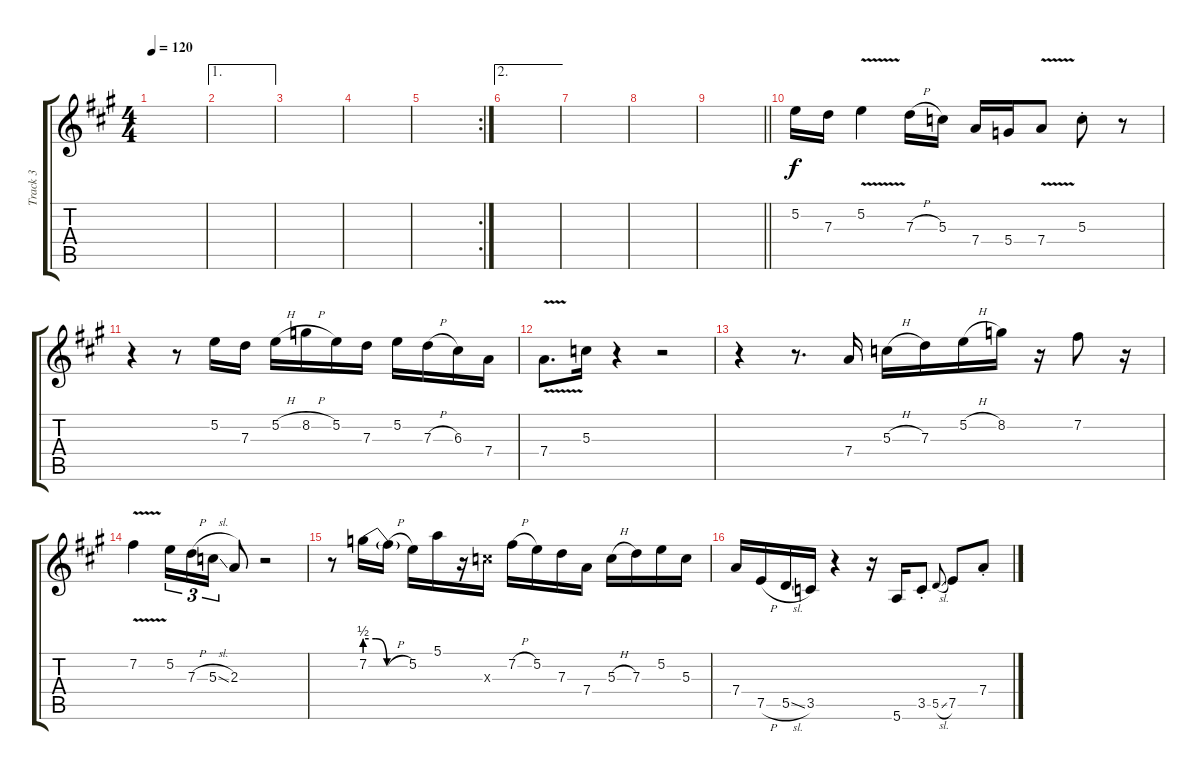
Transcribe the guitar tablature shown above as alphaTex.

\track ("Track 3" "Track 3") {instrument distortionguitar}
\staff {score tabs}
\tuning (E4 B3 G3 D3 A2 E2) {hide}
\ts (4 4)
\tempo 120
\clef g2
\ks a
|
\ae 1
|
|
|
\rc 2
|
\ae 2
|
|
|
\barLineRight lightlight
|
5.2.16 7.3.16 5.2{v}.4 7.3{h}.16 5.3.16 7.4.16 5.4.16 7.4{v}.8 5.3{st}.8 r.8 |
r.4 r.8 5.2.16 7.3.16 5.2{h}.16 8.2{h}.16 5.2.16 7.3.16 5.2.16 7.3{h}.16 6.3.16 7.4.16 |
7.4{v}.8{d} 5.3.16 r.4 r.2 |
r.4 r.8{d} 7.4.16 5.3{h}.16 7.3.16 5.2{h}.16 8.2.16 r.16 7.2.8 r.16 |
7.2{v}.4 5.2.16{tu (3 2)} 7.3{h}.16{tu (3 2)} 5.3{sl}.16{tu (3 2)} 2.3.8 r.2 |
r.8 7.2{be (custom 0 2 15 2 30 0 60 0)}.16 7.2{h t}.16 5.2.16 5.1.16 r.16 5.3{x}.16 7.2{h}.16 5.2.16 7.3.16 7.4.16 5.3{h}.16 7.3.16 5.2.16 5.3.16 |
7.4.16 7.5{h}.16 5.5{sl}.16 3.5.16 r.4 r.16 5.6.16 3.5{st}.8 5.5{sl}.8{gr onbeat} 7.5.8 7.4{st}.8
